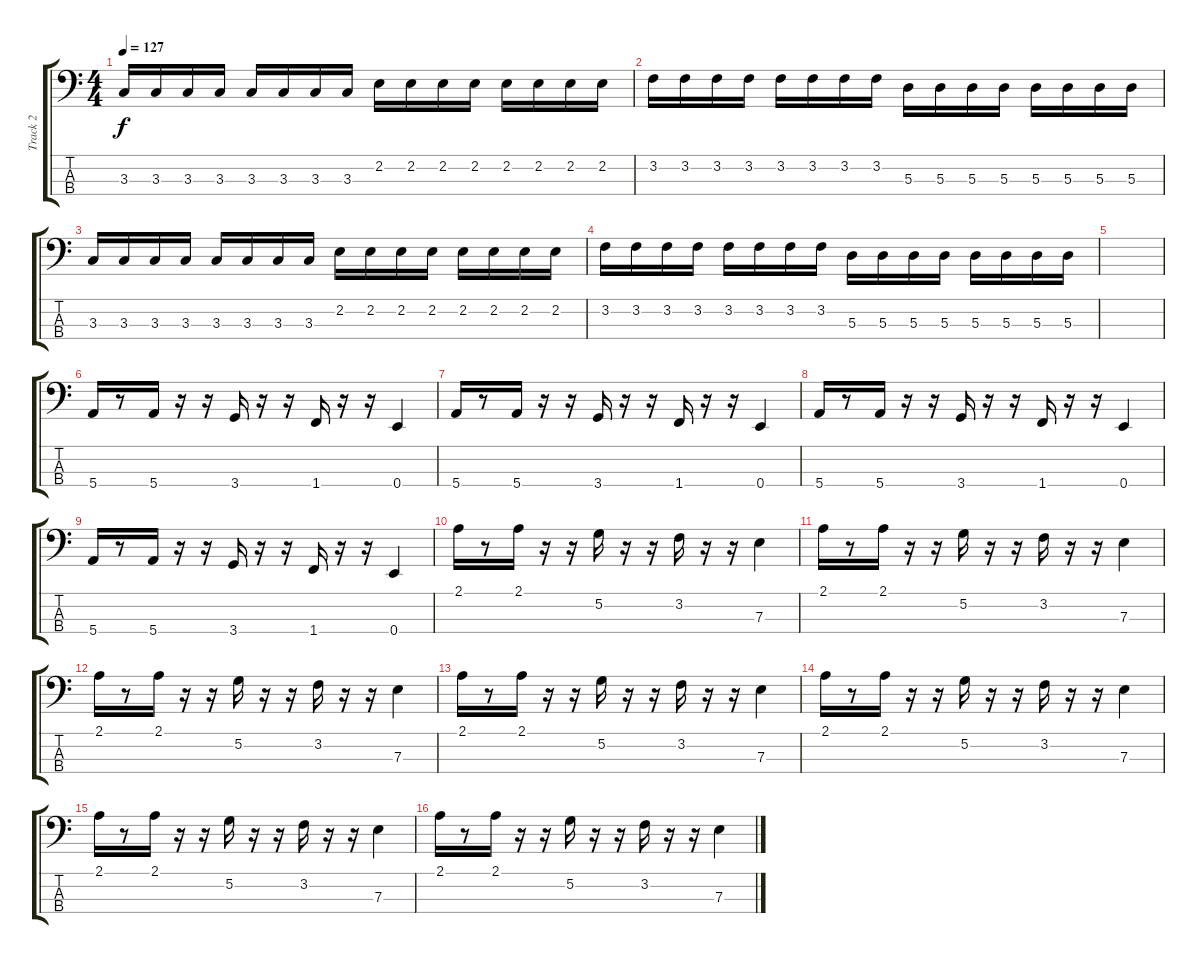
\track ("Track 2" "Track 2") {instrument electricbasspick}
\staff {score tabs}
\tuning (G2 D2 A1 E1) {hide}
\ts (4 4)
\tempo 127
\clef f4
\ks c
3.3.16{dy f} 3.3.16 3.3.16 3.3.16 3.3.16 3.3.16 3.3.16 3.3.16 2.2.16 2.2.16 2.2.16 2.2.16 2.2.16 2.2.16 2.2.16 2.2.16 |
3.2.16 3.2.16 3.2.16 3.2.16 3.2.16 3.2.16 3.2.16 3.2.16 5.3.16 5.3.16 5.3.16 5.3.16 5.3.16 5.3.16 5.3.16 5.3.16 |
3.3.16 3.3.16 3.3.16 3.3.16 3.3.16 3.3.16 3.3.16 3.3.16 2.2.16 2.2.16 2.2.16 2.2.16 2.2.16 2.2.16 2.2.16 2.2.16 |
3.2.16 3.2.16 3.2.16 3.2.16 3.2.16 3.2.16 3.2.16 3.2.16 5.3.16 5.3.16 5.3.16 5.3.16 5.3.16 5.3.16 5.3.16 5.3.16 |
|
5.4.16 r.8 5.4.16 r.16 r.16 3.4.16 r.16 r.16 1.4.16 r.16 r.16 0.4.4 |
5.4.16 r.8 5.4.16 r.16 r.16 3.4.16 r.16 r.16 1.4.16 r.16 r.16 0.4.4 |
5.4.16 r.8 5.4.16 r.16 r.16 3.4.16 r.16 r.16 1.4.16 r.16 r.16 0.4.4 |
5.4.16 r.8 5.4.16 r.16 r.16 3.4.16 r.16 r.16 1.4.16 r.16 r.16 0.4.4 |
2.1.16 r.8 2.1.16 r.16 r.16 5.2.16 r.16 r.16 3.2.16 r.16 r.16 7.3.4 |
2.1.16 r.8 2.1.16 r.16 r.16 5.2.16 r.16 r.16 3.2.16 r.16 r.16 7.3.4 |
2.1.16 r.8 2.1.16 r.16 r.16 5.2.16 r.16 r.16 3.2.16 r.16 r.16 7.3.4 |
2.1.16 r.8 2.1.16 r.16 r.16 5.2.16 r.16 r.16 3.2.16 r.16 r.16 7.3.4 |
2.1.16 r.8 2.1.16 r.16 r.16 5.2.16 r.16 r.16 3.2.16 r.16 r.16 7.3.4 |
2.1.16 r.8 2.1.16 r.16 r.16 5.2.16 r.16 r.16 3.2.16 r.16 r.16 7.3.4 |
2.1.16 r.8 2.1.16 r.16 r.16 5.2.16 r.16 r.16 3.2.16 r.16 r.16 7.3.4
